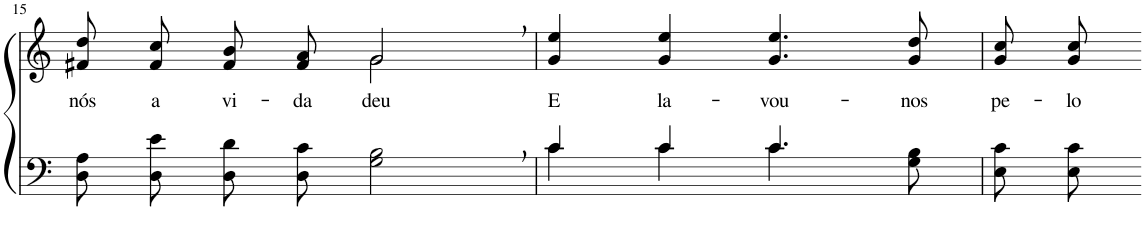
**kern	**kern	**text
*part2	*part1	*part1
*staff2	*staff1	*staff1
*I"Parte III e IV	*I"Parte I e II	*
!!LO:PB:g=z
*clefF4	*clefG2	*
*Trd1c2	*Trd1c2	*
*k[]	*k[]	*
*M4/4	*M4/4	*
=15	=15	=15
!	!	!LO:LY:b
*	*^	*
8D\ 8A\L	8f#X/ 8dd/L	2ryy	nós
!	!	!	!LO:LY:b
8D\ 8e\J	8f#/ 8cc/J	.	a
!	!	!	!LO:LY:b
8D\ 8d\L	8f#/ 8b/L	.	vi-
!	!	!	!LO:LY:b
8D\ 8c\J	8f#/ 8a/J	.	-da
!	!	!	!LO:LY:b
2G\, 2B\,	2g,/	2g\	deu
=16	=16	=16	=16
*^	*	*	*
!	!	!	!	!LO:LY:b
*	*	*v	*v	*
4c/	4c\	4g/ 4ee/	E
!	!	!	!LO:LY:b
4c/	4c\	4g/ 4ee/	la-
!	!	!	!LO:LY:b
4.c/	4.c\	4.g/ 4.ee/	-vou-
!	!	!	!LO:LY:b
8ryy	8G\ 8B\	8g/ 8dd/	-nos
=17	=17	=17	=17
!	!	!	!LO:LY:b
*v	*v	*	*
8E\ 8c\L	8g/ 8cc/L	pe-
!	!	!LO:LY:b
8E\ 8c\J	8g/ 8cc/J	-lo
=-	=-	=-
*-	*-	*-
